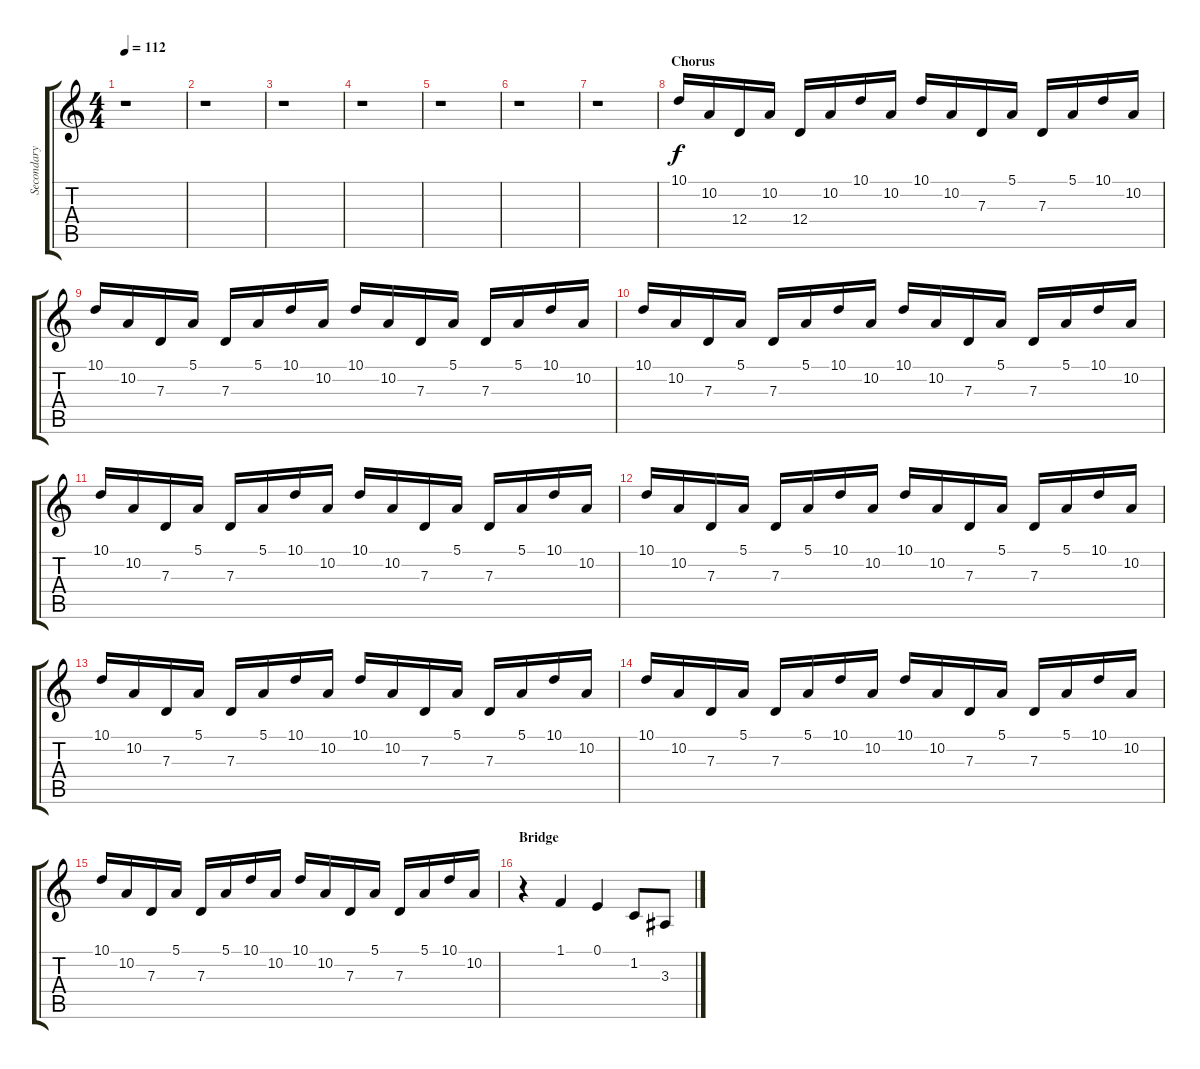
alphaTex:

\track ("Secondary Keyboard Melodies" "Secondary ") {instrument harpsichord}
\staff {score tabs}
\tuning (E4 B3 G3 D3 A2 E2) {hide}
\ts (4 4)
\tempo 112
\clef g2
\ks c
r.1{dy f} |
r.1 |
r.1 |
r.1 |
r.1 |
r.1 |
r.1 |
\section ("" "Chorus")
10.1.16 10.2.16 12.4.16 10.2.16 12.4.16 10.2.16 10.1.16 10.2.16 10.1.16 10.2.16 7.3.16 5.1.16 7.3.16 5.1.16 10.1.16 10.2.16 |
10.1.16 10.2.16 7.3.16 5.1.16 7.3.16 5.1.16 10.1.16 10.2.16 10.1.16 10.2.16 7.3.16 5.1.16 7.3.16 5.1.16 10.1.16 10.2.16 |
10.1.16 10.2.16 7.3.16 5.1.16 7.3.16 5.1.16 10.1.16 10.2.16 10.1.16 10.2.16 7.3.16 5.1.16 7.3.16 5.1.16 10.1.16 10.2.16 |
10.1.16 10.2.16 7.3.16 5.1.16 7.3.16 5.1.16 10.1.16 10.2.16 10.1.16 10.2.16 7.3.16 5.1.16 7.3.16 5.1.16 10.1.16 10.2.16 |
10.1.16 10.2.16 7.3.16 5.1.16 7.3.16 5.1.16 10.1.16 10.2.16 10.1.16 10.2.16 7.3.16 5.1.16 7.3.16 5.1.16 10.1.16 10.2.16 |
10.1.16 10.2.16 7.3.16 5.1.16 7.3.16 5.1.16 10.1.16 10.2.16 10.1.16 10.2.16 7.3.16 5.1.16 7.3.16 5.1.16 10.1.16 10.2.16 |
10.1.16 10.2.16 7.3.16 5.1.16 7.3.16 5.1.16 10.1.16 10.2.16 10.1.16 10.2.16 7.3.16 5.1.16 7.3.16 5.1.16 10.1.16 10.2.16 |
10.1.16 10.2.16 7.3.16 5.1.16 7.3.16 5.1.16 10.1.16 10.2.16 10.1.16 10.2.16 7.3.16 5.1.16 7.3.16 5.1.16 10.1.16 10.2.16 |
\section ("" "Bridge")
r.4 1.1.4{volume 15 instrument pad1newage} 0.1.4 1.2.8 3.3.8
